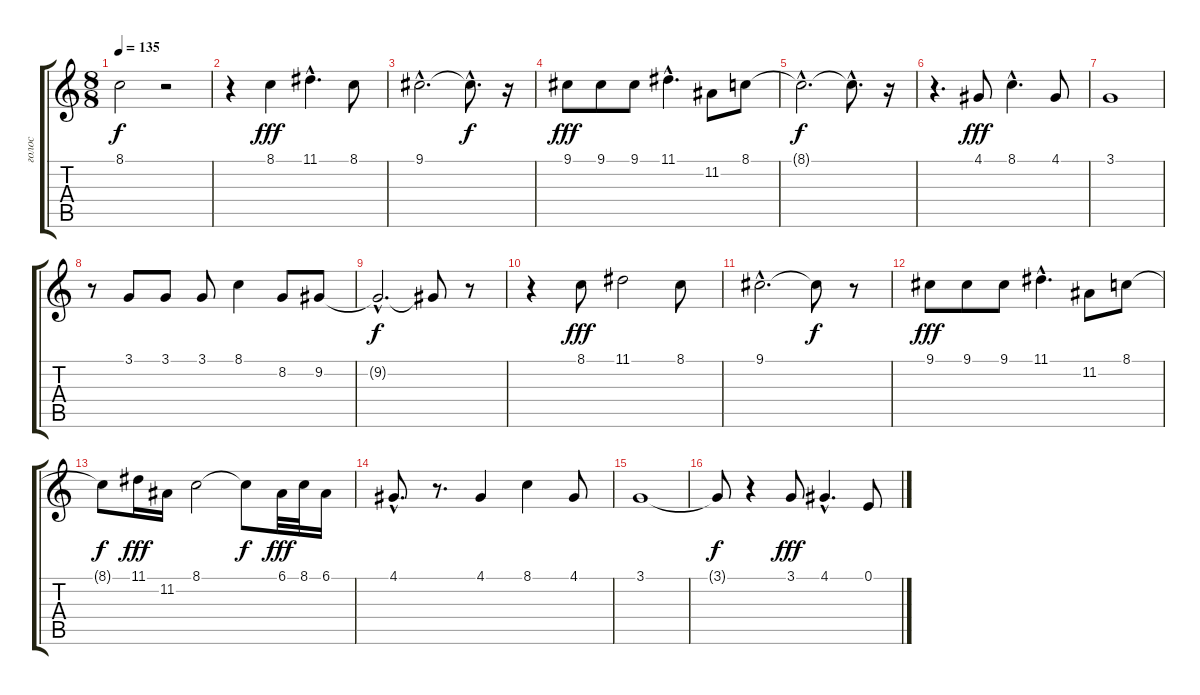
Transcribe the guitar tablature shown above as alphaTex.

\track ("голос" "голос") {instrument electricpiano2}
\staff {score tabs}
\tuning (E4 B3 G3 D3 A2 E2) {hide}
\ts (8 8)
\tempo 135
\clef g2
\ks c
8.1{t}.2{dy f} r.2 |
r.4 8.1.4{dy fff} 11.1{hac}.4{d} 8.1.8 |
9.1{hac}.2{d} 9.1{hac t}.8{d dy f} r.16 |
9.1.8{dy fff} 9.1.8 9.1.8 11.1{hac}.4{d} 11.2.8 8.1.8 |
8.1{hac t}.2{d dy f} 8.1{hac t}.8{d} r.16 |
r.4{d} 4.1.8{dy fff} 8.1{hac}.4{d} 4.1.8 |
3.1.1 |
r.8 3.1.8 3.1.8 3.1.8 8.1.4 8.2.8 9.2.8 |
9.2{hac t}.2{d dy f} 9.2{t}.8 r.8 |
r.4 8.1.8{dy fff} 11.1.2 8.1.8 |
9.1{hac}.2{d} 9.1{t}.8{dy f} r.8 |
9.1.8{dy fff} 9.1.8 9.1.8 11.1{hac}.4{d} 11.2.8 8.1.8 |
8.1{t}.8{dy f} 11.1.16{dy fff} 11.2.16 8.1.2 8.1{t}.8{dy f} 6.1.32{dy fff} 8.1.32 6.1.16 |
4.1{hac}.8{d} r.8{d} 4.1.4 8.1.4 4.1.8 |
3.1.1 |
3.1{t}.8{dy f} r.4 3.1.8{dy fff} 4.1{hac}.4{d} 0.1.8
